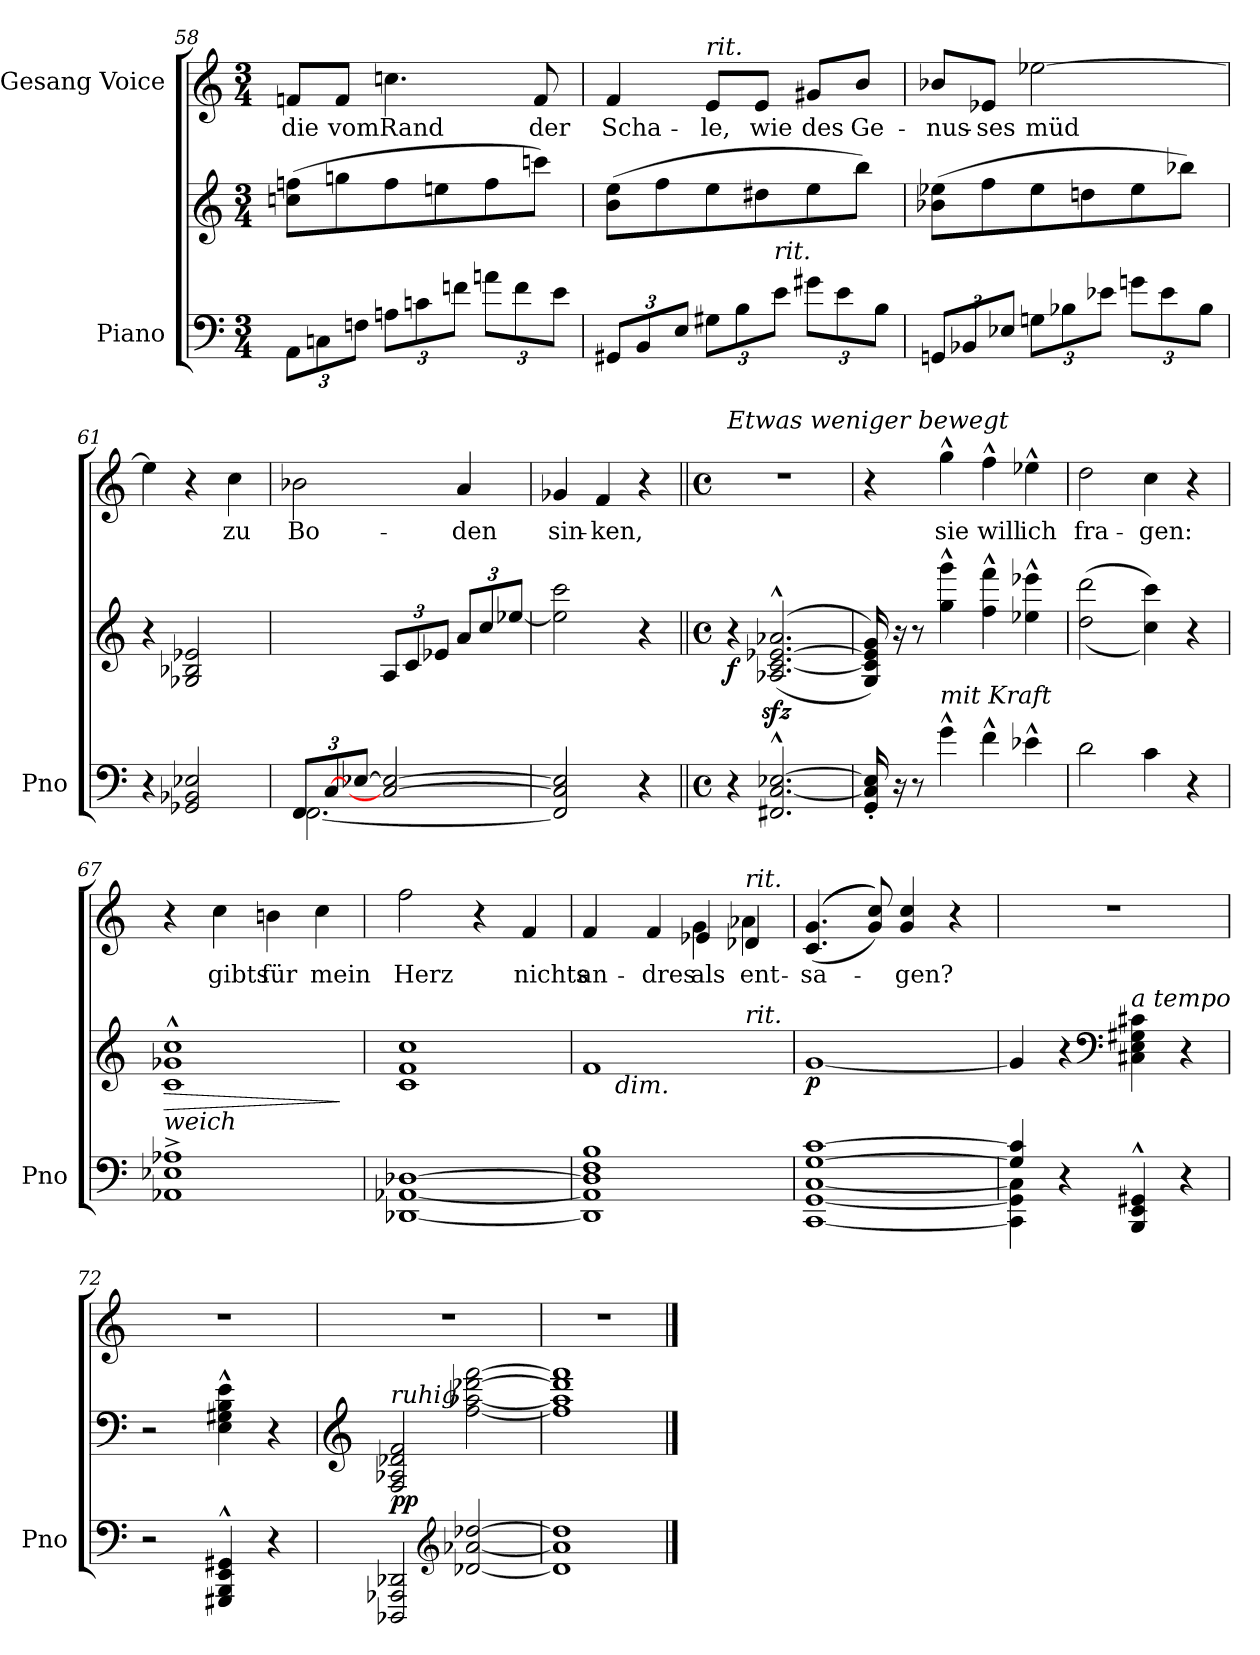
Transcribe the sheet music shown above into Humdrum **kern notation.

**kern	**kern	**dynam	**kern	**text
*part2	*part2	*part2	*part1	*part1
*staff3	*staff2	*staff2/3	*staff1	*staff1
*I"Piano	*	*	*I"Gesang Voice	*
*I'Pno	*	*	*	*
*clefF4	*clefG2	*	*clefG2	*
*k[]	*k[]	*	*k[]	*
*M3/4	*M3/4	*	*M3/4	*
*Xbrackettup	*	*	*	*
=58	=58	=58	=58	=58
12AA\L	(8ccn\ 8ffn\L	.	8fn/L	die
12Cn\	.	.	.	.
.	8ggn\	.	8f/J	vom
12Fn\J	.	.	.	.
12An\L	8ff\	.	4.ccn\	Rand
12cn\	.	.	.	.
.	8een\	.	.	.
12fn\J	.	.	.	.
12an\L	8ff\	.	.	.
12f\	.	.	.	.
.	8cccn\J)	.	8f/	der
12e\J	.	.	.	.
=59	=59	=59	=59	=59
*brackettup	*	*	*	*
12GG#X/L	(8b\ 8ee\L	.	4f/	Scha-
12BB/	.	.	.	.
.	8ff\	.	.	.
12E/J	.	.	.	.
*Xbrackettup	*	*	*	*
!	!	!	!LO:TX:i:t=rit.	!
12G#X\L	8ee\	.	8e/L	-le,
12B\	.	.	.	.
.	8dd#X\	.	8e/J	wie
!LO:TX:i:t=rit.	!	!	!	!
12e\J	.	.	.	.
12g#X\L	8ee\	.	8g#X/L	des
12e\	.	.	.	.
.	8bb\J)	.	8b/J	Ge-
12B\J	.	.	.	.
=60	=60	=60	=60	=60
*brackettup	*	*	*	*
12GGn/L	(8b-X\ 8ee-X\L	.	8b-X/L	-nus-
12BB-X/	.	.	.	.
.	8ff\	.	8e-X/J	-ses
12E-X/J	.	.	.	.
*Xbrackettup	*	*	*	*
12Gn\L	8ee-\	.	[2ee-X\	müd
12B-X\	.	.	.	.
.	8ddn\	.	.	.
12e-X\J	.	.	.	.
12gn\L	8ee-\	.	.	.
12e-\	.	.	.	.
.	8bb-X\J)	.	.	.
12B-\J	.	.	.	.
=61	=61	=61	=61	=61
4r	4r	.	4ee-\]	.
2GG-X/ 2BB-X/ 2E-X/	2G-X/ 2B-X/ 2e-X/	.	4r	.
.	.	.	4cc\	zu
=62	=62	=62	=62	=62
*^	*	*	*	*
(12FF/L	[2.FF\	4ryy	.	2b-X\	Bo-
[<12C/	.	.	.	.	.
[12E-X/J	.	.	.	.	.
*	*	*Xbrackettup	*	*	*
2C/_ 2E-/_	.	12A/L	.	.	.
.	.	12c/	.	.	.
.	.	12e-X/J	.	.	.
.	.	12a/L	.	4a/	-den
.	.	12cc/	.	.	.
.	.	[<12ee-X/J	.	.	.
*v	*v	*	*	*	*
=63	=63	=63	=63	=63
2FF/] 2C/] 2E-/]	2ee-\] 2ccc\)	.	4g-X/	sin-
.	.	.	4f/	-ken,
4r	4r	.	4r	.
=64||	=64||	=64||	=64||	=64||
*M4/4	*M4/4	*	*M4/4	*
*met(c)	*met(c)	*	*met(c)	*
!	!	!	!LO:TX:i:t=Etwas weniger bewegt	!
!	!	!LO:DY:b	!	!
4r	4r	f	1r	.
2.FF#X/^^ [2.C/^^ [2.E-X/^^	((<2.A-X/zz<^^ [2.c/zz<^^ [2.e-X/zz<^^ 2.a-X/zz<^^	.	.	.
=65	=65	=65	=65	=65
16GG/' 16C/]' 16E-/]'	16G/ 16c/] 16e-/] 16g/))	.	4r	.
16r	16r	.	.	.
8r	8r	.	.	.
!LO:TX:i:t=mit Kraft	!	!	!	!
4g^^\	4gg\^^ 4ggg\^^	.	4gg^^\	sie
4f^^\	4ff\^^ 4fff\^^	.	4ff^^\	will
4e-X^^\	4ee-X\^^ 4eee-X\^^	.	4ee-X^^\	ich
=66	=66	=66	=66	=66
2d\	((<2dd\ 2ddd\	.	2dd\	fra-
4c\	4cc\ 4ccc\))	.	4cc\	-gen:
4r	4r	.	4r	.
=67	=67	=67	=67	=67
!	!LO:TX:b:i:t=weich	!	!	!
!	!	!LO:HP:b	!	!
1AA-X^ 1E-X^ 1A-X^	1c^^ 1g-X^^ 1cc^^	>	4r	.
.	.	.	4cc\	gibts
.	.	.	4bn\	für
.	.	.	4cc\	mein
.	.	]	.	.
=68	=68	=68	=68	=68
[1DD-X [1AA-X [<1D-X	1c 1f 1cc	.	2ff\	Herz
.	.	.	4r	.
.	.	.	4f/	nichts
=69	=69	=69	=69	=69
*	*^	*	*^	*
1DD-] 1AA-] 1D-] 1F 1B	1f	8ryy	.	4f/	2ryy	an-
!	!	!LO:TX:b:i:t=dim.	!	!	!	!
.	.	8ryy	.	.	.	.
.	.	4ryy	.	4f/	.	-dres
.	.	4ryy	.	4e-X/	4g\	als
!	!	!	!	!LO:TX:i:t=rit.	!	!
!	!	!LO:TX:i:t=rit.	!	!	!	!
.	.	4ryy	.	4d-X/	4a-X\	ent-
=70	=70	=70	=70	=70	=70	=70
!	!	!	!LO:DY:b	!	!	!
*	*v	*v	*	*	*	*
*	*	*	*v	*v	*
[<1CC [<1GG [<1C [1G [1c	[>1g	p	(((>4.c/ 4.g/	-sa-
.	.	.	8g/ 8cc/)))	.
.	.	.	4g/ 4cc/	-gen?
.	.	.	4r	.
=71	=71	=71	=71	=71
*^	*	*	*	*
4G/] 4c/]	4CC\] 4GG\] 4C\]	4g/]	.	1r	.
4r	2.ryy	4r	.	.	.
*	*	*clefF4	*	*	*
!	!	!LO:TX:i:t=a tempo	!	!	!
!	!	!	!LO:DY:b	!	!
!	!	!	!LO:DY:n=1:b	!	!
4BBB/^^ 4EE/^^ 4GG#X/^^	.	4C#X\ 4E\ 4G#X\ 4c#X\	ff other-dynamics	.	.
4r	.	4r	.	.	.
*v	*v	*	*	*	*
=72	=72	=72	=72	=72
2r	2r	.	1r	.
4GGG#X/^^ 4BBB/^^ 4EE/^^ 4GG#X/^^	4E\^^ 4G#X\^^ 4B\^^ 4e\^^	.	.	.
4r	4r	.	.	.
=73	=73	=73	=73	=73
*	*clefG2	*	*	*
!	!LO:TX:i:t=ruhig	!	!	!
!	!	!LO:DY:a=2	!	!
2DDD-X/ 2AAA-X/ 2DD-X/	2F/ 2A-X/ 2d-X/ 2f/	pp	1r	.
*clefG2	*	*	*	*
[2d-X/ [2a-X/ [2dd-X/	[2ff\ [<2aa-X\ [2ddd-X\ [2fff\	.	.	.
=74	=74	=74	=74	=74
1d-] 1a-] 1dd-]	1ff] 1aa-] 1ddd-] 1fff]	.	1r	.
==	==	==	==	==
*-	*-	*-	*-	*-
